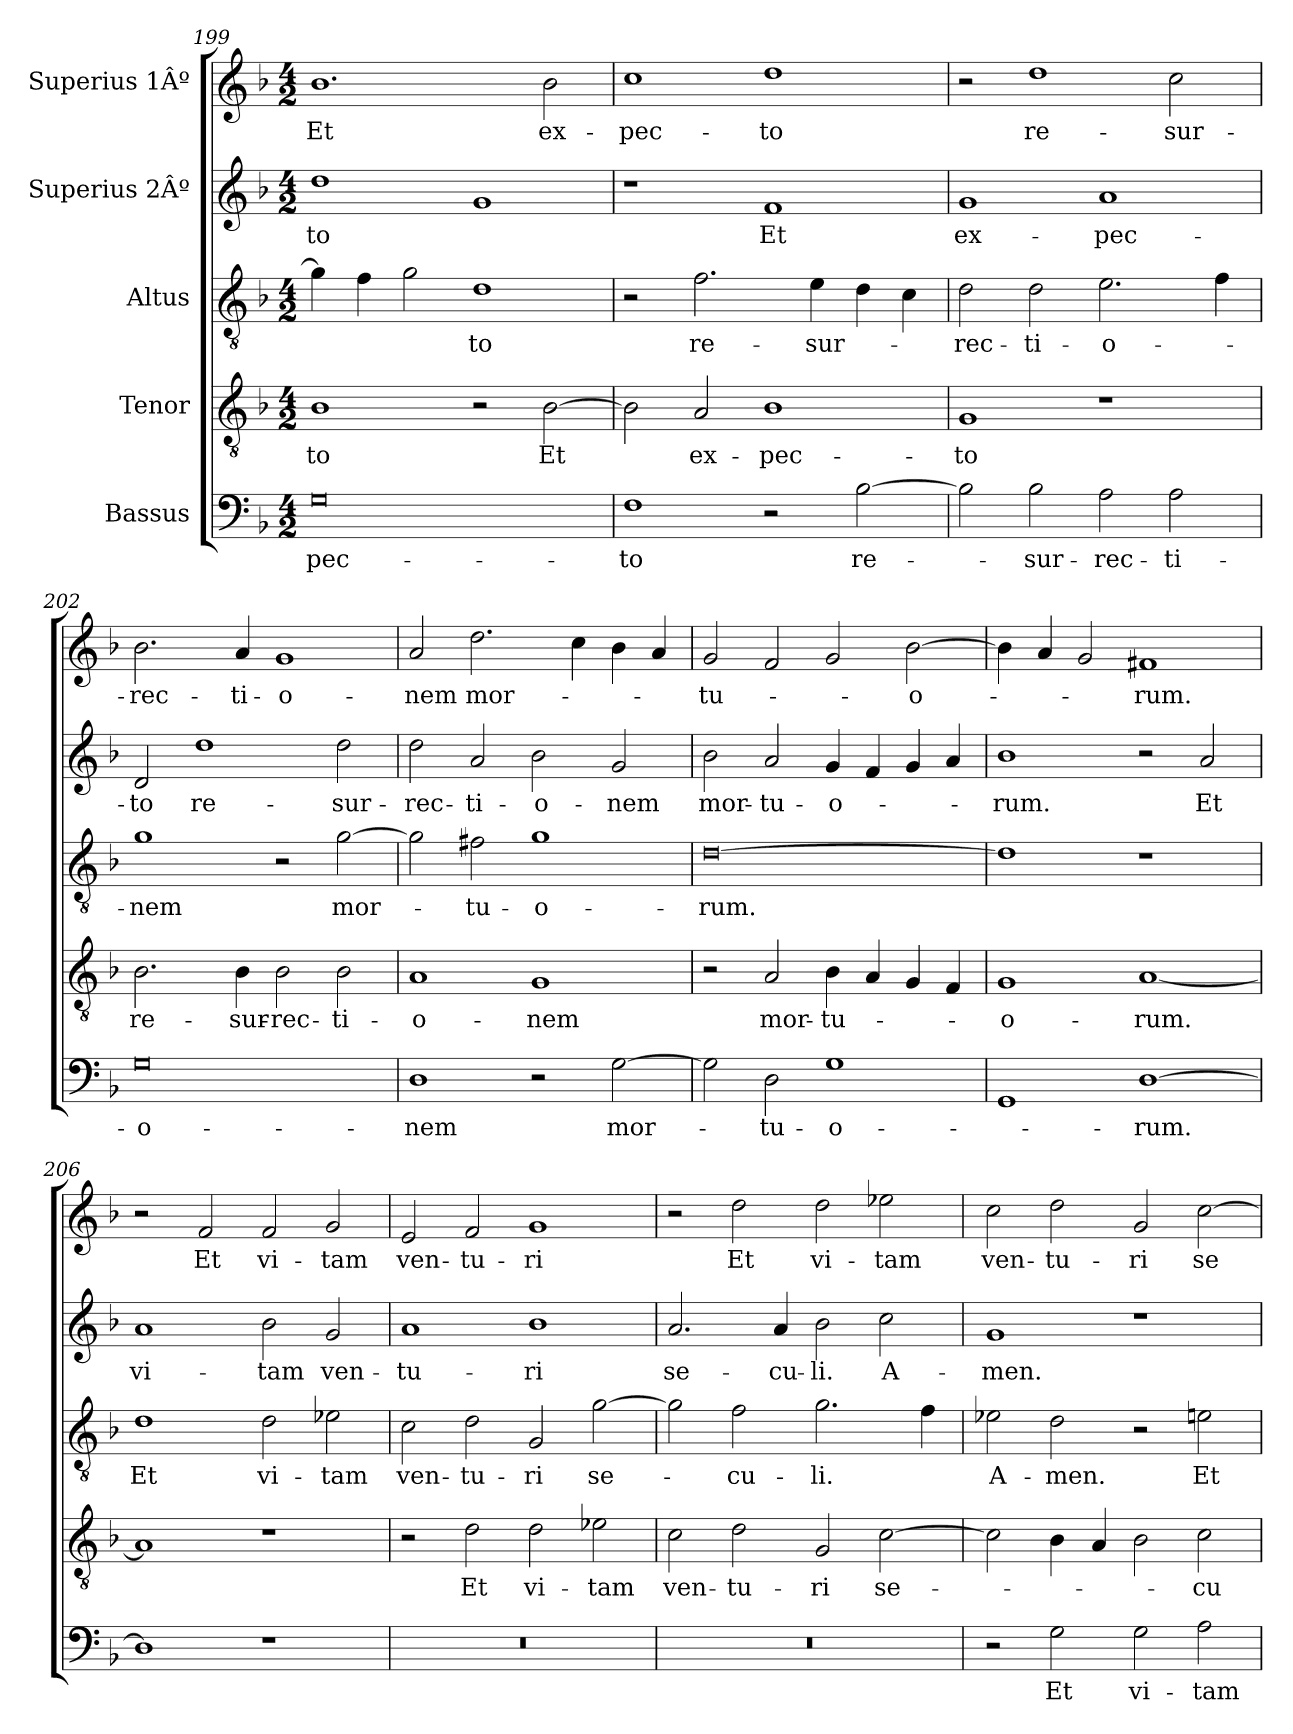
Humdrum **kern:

**kern	**text	**kern	**text	**kern	**text	**kern	**text	**kern	**text
*part5	*part5	*part4	*part4	*part3	*part3	*part2	*part2	*part1	*part1
*staff5	*staff5	*staff4	*staff4	*staff3	*staff3	*staff2	*staff2	*staff1	*staff1
*I"Bassus	*	*I"Tenor	*	*I"Altus	*	*I"Superius 2Âº	*	*I"Superius 1Âº	*
*clefF4	*	*clefGv2	*	*clefGv2	*	*clefG2	*	*clefG2	*
*k[b-]	*	*k[b-]	*	*k[b-]	*	*k[b-]	*	*k[b-]	*
*M4/2	*	*M4/2	*	*M4/2	*	*M4/2	*	*M4/2	*
=199	=199	=199	=199	=199	=199	=199	=199	=199	=199
0G\	-pec-	1B-\	-to	4g\]	.	1dd\	-to	1.b-\	Et
.	.	.	.	4f\	.	.	.	.	.
.	.	.	.	2g\	.	.	.	.	.
.	.	2r	.	1d\	-to	1g/	.	.	.
.	.	[2B-\	Et	.	.	.	.	2b-\	ex-
=200	=200	=200	=200	=200	=200	=200	=200	=200	=200
1F\	-to	2B-\]	.	2r	.	1r	.	1cc\	-pec-
.	.	2A/	ex-	2.f\	re-	.	.	.	.
2r	.	1B-\	-pec-	.	.	1f/	Et	1dd\	-to
.	.	.	.	4e\	-sur-	.	.	.	.
[2B-\	re-	.	.	4d\	.	.	.	.	.
.	.	.	.	4c\	.	.	.	.	.
=201	=201	=201	=201	=201	=201	=201	=201	=201	=201
2B-\]	.	1G/	-to	2d\	-rec-	1g/	ex-	2r	.
2B-\	-sur-	.	.	2d\	-ti-	.	.	1dd\	re-
2A\	-rec-	1r	.	2.e\	-o-	1a/	-pec-	.	.
2A\	-ti-	.	.	.	.	.	.	2cc\	-sur-
.	.	.	.	4f\	.	.	.	.	.
=202	=202	=202	=202	=202	=202	=202	=202	=202	=202
0G\	-o-	2.B-\	re-	1g\	-nem	2d/	-to	2.b-\	-rec-
.	.	.	.	.	.	1dd\	re-	.	.
.	.	4B-\	-sur-	.	.	.	.	4a/	-ti-
.	.	2B-\	-rec-	2r	.	.	.	1g/	-o-
.	.	2B-\	-ti-	[2g\	mor-	2dd\	-sur-	.	.
=203	=203	=203	=203	=203	=203	=203	=203	=203	=203
1D\	-nem	1A/	-o-	2g\]	.	2dd\	-rec-	2a/	-nem
.	.	.	.	2f#X\	-tu-	2a/	-ti-	2.dd\	mor-
2r	.	1G/	-nem	1g\	-o-	2b-\	-o-	.	.
.	.	.	.	.	.	.	.	4cc\	.
[2G\	mor-	.	.	.	.	2g/	-nem	4b-\	.
.	.	.	.	.	.	.	.	4a/	.
=204	=204	=204	=204	=204	=204	=204	=204	=204	=204
2G\]	.	2r	.	[0d\	-rum.	2b-\	mor-	2g/	-tu-
2D\	-tu-	2A/	mor-	.	.	2a/	-tu-	2f/	.
1G\	-o-	4B-\	-tu-	.	.	4g/	-o-	2g/	.
.	.	4A/	.	.	.	4f/	.	.	.
.	.	4G/	.	.	.	4g/	.	[2b-\	-o-
.	.	4F/	.	.	.	4a/	.	.	.
=205	=205	=205	=205	=205	=205	=205	=205	=205	=205
1GG/	.	1G/	-o-	1d\]	.	1b-\	-rum.	4b-\]	.
.	.	.	.	.	.	.	.	4a/	.
.	.	.	.	.	.	.	.	2g/	.
[1D\	-rum.	[1A/	-rum.	1r	.	2r	.	1f#X/	-rum.
.	.	.	.	.	.	2a/	Et	.	.
=206	=206	=206	=206	=206	=206	=206	=206	=206	=206
1D\]	.	1A/]	.	1d\	Et	1a/	vi-	2r	.
.	.	.	.	.	.	.	.	2f/	Et
1r	.	1r	.	2d\	vi-	2b-\	-tam	2f/	vi-
.	.	.	.	2e-X\	-tam	2g/	ven-	2g/	-tam
=207	=207	=207	=207	=207	=207	=207	=207	=207	=207
0r	.	2r	.	2c\	ven-	1a/	-tu-	2e/	ven-
.	.	2d\	Et	2d\	-tu-	.	.	2f/	-tu-
.	.	2d\	vi-	2G/	-ri	1b-\	-ri	1g/	-ri
.	.	2e-X\	-tam	[2g\	se-	.	.	.	.
=208	=208	=208	=208	=208	=208	=208	=208	=208	=208
0r	.	2c\	ven-	2g\]	.	2.a/	se-	2r	.
.	.	2d\	-tu-	2f\	-cu-	.	.	2dd\	Et
.	.	.	.	.	.	4a/	-cu-	.	.
.	.	2G/	-ri	2.g\	-li.	2b-\	-li.	2dd\	vi-
.	.	[2c\	se-	.	.	2cc\	A-	2ee-X\	-tam
.	.	.	.	4f\	.	.	.	.	.
=209	=209	=209	=209	=209	=209	=209	=209	=209	=209
2r	.	2c\]	.	2e-X\	A-	1g/	-men.	2cc\	ven-
2G\	Et	4B-\	.	2d\	-men.	.	.	2dd\	-tu-
.	.	4A/	.	.	.	.	.	.	.
2G\	vi-	2B-\	.	2r	.	1r	.	2g/	-ri
2A\	-tam	2c\	-cu-	2en\	Et	.	.	[2cc\	se-
=	=	=	=	=	=	=	=	=	=
*-	*-	*-	*-	*-	*-	*-	*-	*-	*-
